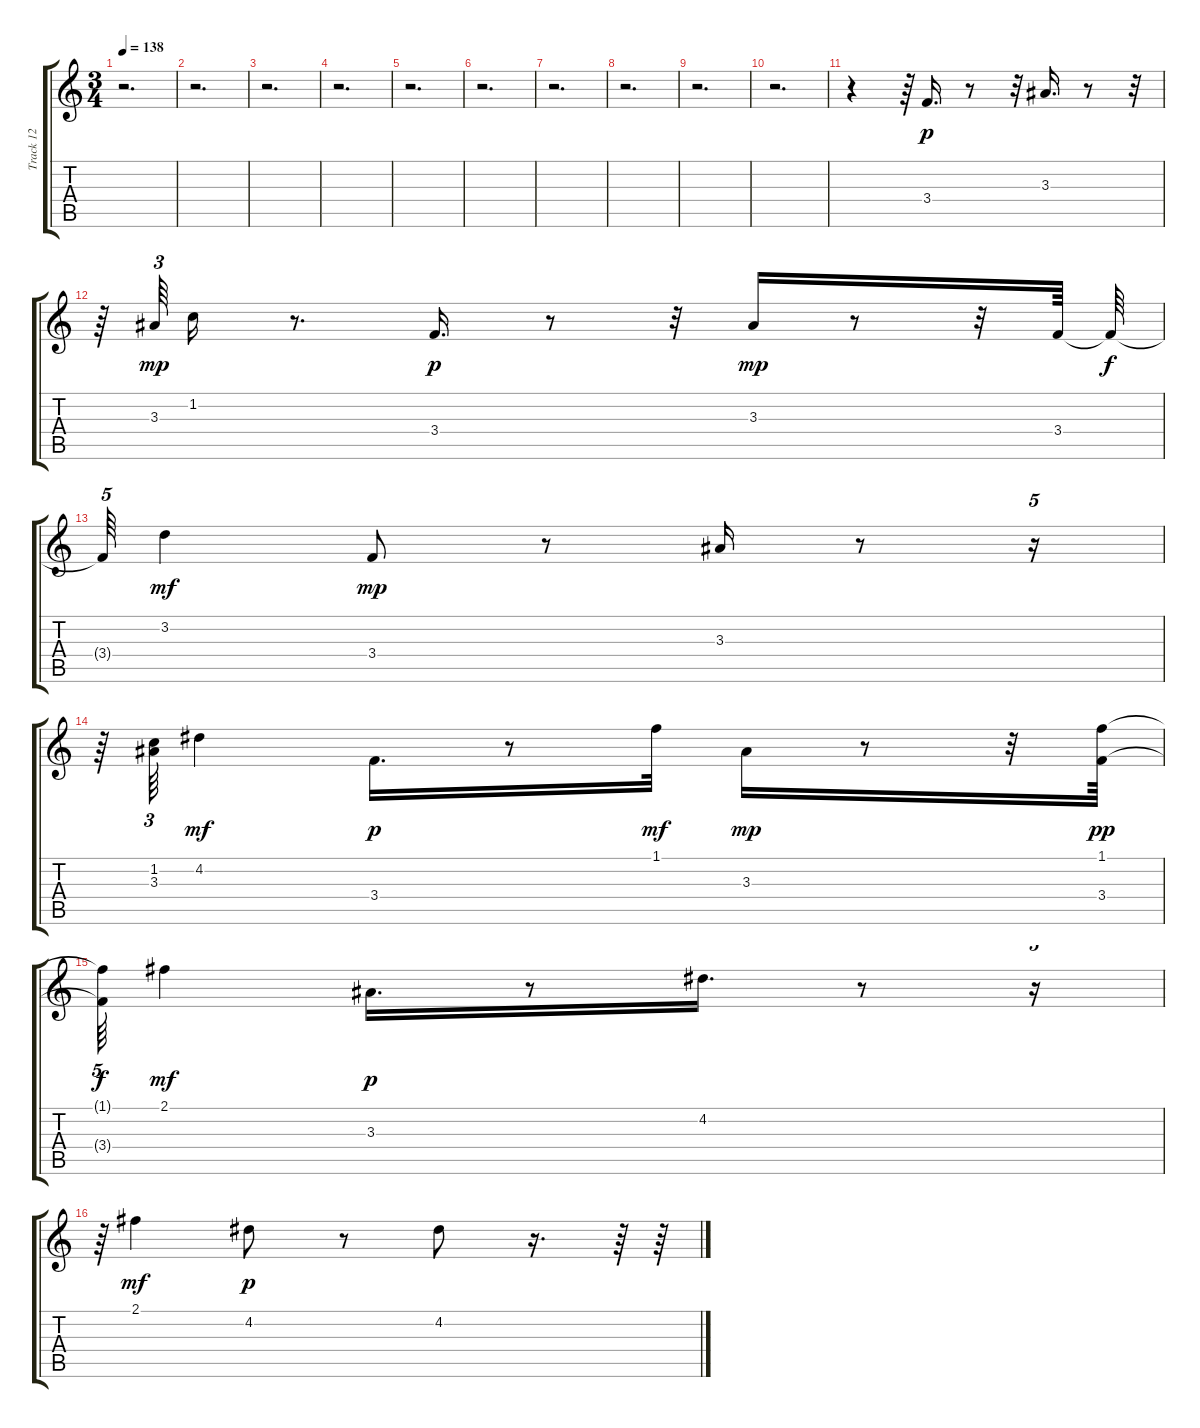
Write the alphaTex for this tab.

\track ("Track 12" "Track 12") {instrument acousticguitarnylon}
\staff {score tabs}
\tuning (E4 B3 G3 D3 A2 E2) {hide}
\ts (3 4)
\tempo 138
\clef g2
\ks c
r.2{d dy f} |
r.2{d} |
r.2{d} |
r.2{d} |
r.2{d} |
r.2{d} |
r.2{d} |
r.2{d} |
r.2{d} |
r.2{d} |
r.4 r.64 3.4.16{d dy p} r.8 r.32 3.3.16{d} r.8 r.32 |
r.64 3.3.64{tu (3 2) dy mp} 1.2.16 r.8{d} 3.4.16{d dy p} r.8 r.32 3.3.16{dy mp} r.8 r.32 3.4.64 3.4{t}.64{dy f} |
3.4{t}.64{tu (5 4)} 3.2.4{dy mf} 3.4.8{dy mp} r.8 3.3.16 r.8 r.16{tu (5 4)} |
r.64{tu (5 4)} (1.2 3.3).64{tu (3 2)} 4.2.4{dy mf} 3.4.16{d dy p} r.8 1.1.32{dy mf} 3.3.16{dy mp} r.8 r.32 (1.1 3.4).64{dy pp} |
(1.1{t} 3.4{t}).64{tu (5 4) dy f} 2.1.4{dy mf} 3.3.16{d dy p} r.8 4.2.16{d} r.8 r.16{tu (5 4)} |
r.64{tu (5 4)} 2.1.4{dy mf} 4.2.8{dy p} r.8 4.2.8 r.16{d} r.64 r.64
